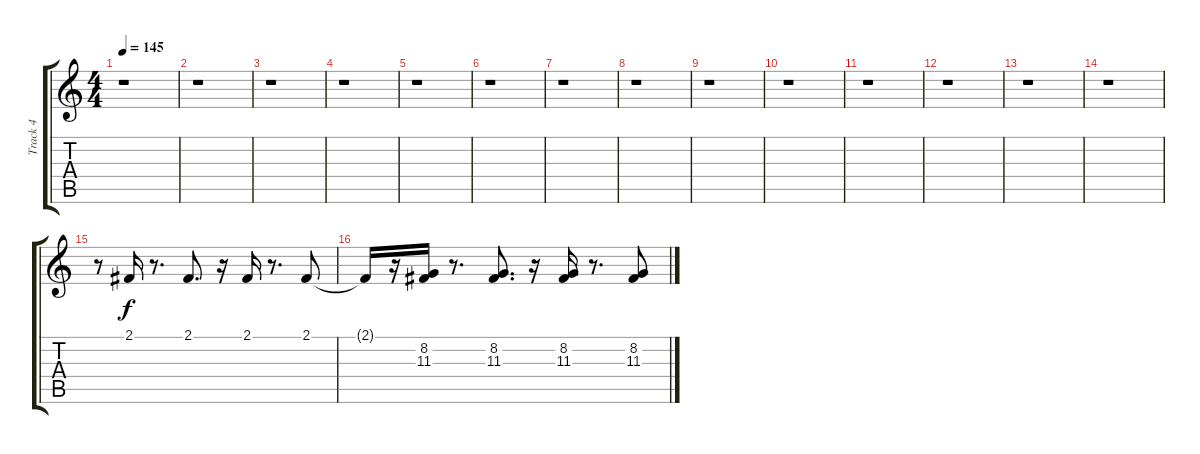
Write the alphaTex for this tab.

\track ("Track 4" "Track 4") {instrument stringensemble1}
\staff {score tabs}
\tuning (E4 B3 G3 D3 A2 E2) {hide}
\ts (4 4)
\tempo 145
\clef g2
\ks c
r.1{dy mf} |
r.1 |
r.1 |
r.1 |
r.1 |
r.1 |
r.1 |
r.1 |
r.1 |
r.1 |
r.1 |
r.1 |
r.1 |
r.1 |
r.8 2.1.16{dy f} r.8{d} 2.1.8{d} r.16 2.1.16 r.8{d} 2.1.8 |
2.1{t}.16 r.16 (8.2 11.3).16 r.8{d} (8.2 11.3).8{d} r.16 (8.2 11.3).16 r.8{d} (8.2 11.3).8
